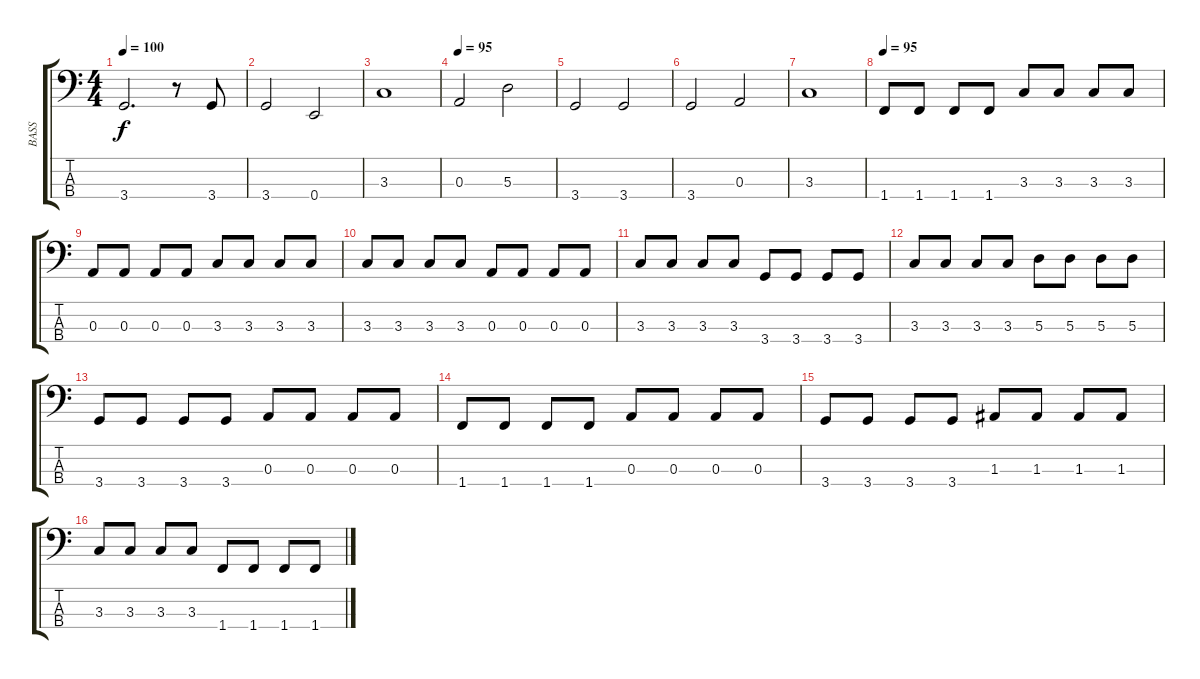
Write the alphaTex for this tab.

\track ("BASS" "BASS") {instrument electricbassfinger}
\staff {score tabs}
\tuning (G2 D2 A1 E1) {hide}
\ts (4 4)
\tempo 100
\clef f4
\ks c
3.4.2{d dy f} r.8 3.4.8 |
3.4.2 0.4.2 |
3.3.1 |
\tempo 95
0.3.2 5.3.2 |
3.4.2 3.4.2 |
3.4.2 0.3.2 |
3.3.1 |
\tempo 95
1.4.8 1.4.8 1.4.8 1.4.8 3.3.8 3.3.8 3.3.8 3.3.8 |
0.3.8 0.3.8 0.3.8 0.3.8 3.3.8 3.3.8 3.3.8 3.3.8 |
3.3.8 3.3.8 3.3.8 3.3.8 0.3.8 0.3.8 0.3.8 0.3.8 |
3.3.8 3.3.8 3.3.8 3.3.8 3.4.8 3.4.8 3.4.8 3.4.8 |
3.3.8 3.3.8 3.3.8 3.3.8 5.3.8 5.3.8 5.3.8 5.3.8 |
3.4.8 3.4.8 3.4.8 3.4.8 0.3.8 0.3.8 0.3.8 0.3.8 |
1.4.8 1.4.8 1.4.8 1.4.8 0.3.8 0.3.8 0.3.8 0.3.8 |
3.4.8 3.4.8 3.4.8 3.4.8 1.3.8 1.3.8 1.3.8 1.3.8 |
3.3.8 3.3.8 3.3.8 3.3.8 1.4.8 1.4.8 1.4.8 1.4.8
